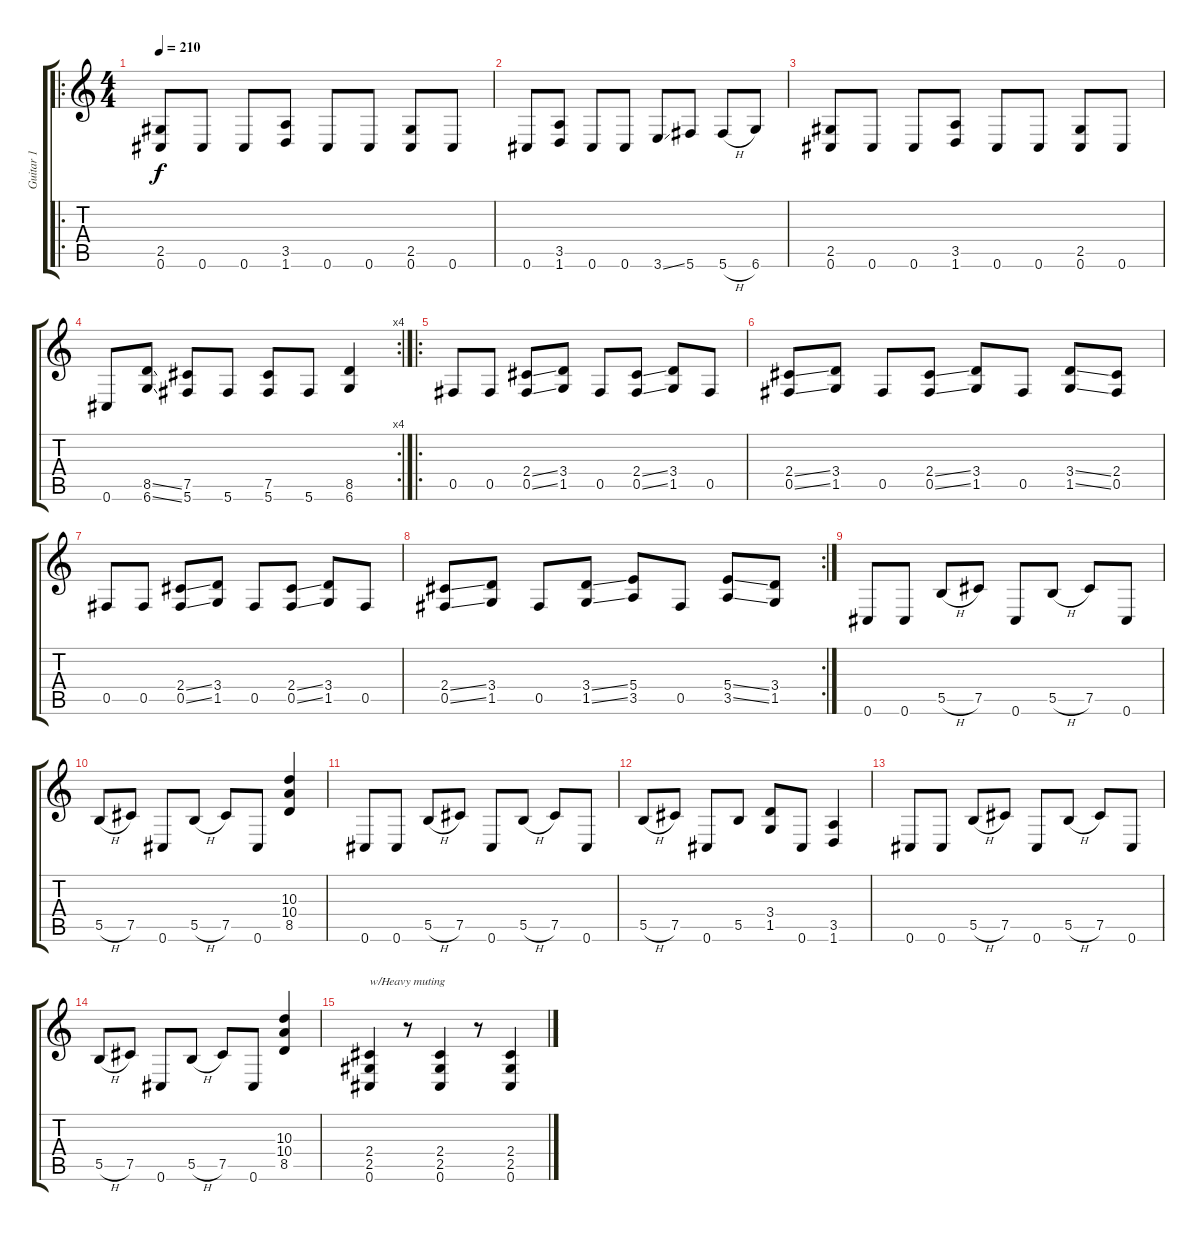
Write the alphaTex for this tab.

\track ("Guitar 1" "Guitar 1") {instrument distortionguitar}
\staff {score tabs}
\tuning (Db4 Ab3 E3 B2 Gb2 Db2) {hide}
\ro
\ts (4 4)
\tempo 210
\clef g2
\ks c
(2.5 0.6).8{dy f} 0.6.8 0.6.8 (3.5 1.6).8 0.6.8 0.6.8 (2.5 0.6).8 0.6.8 |
0.6.8 (3.5 1.6).8 0.6.8 0.6.8 3.6{ss}.8 5.6.8 5.6{h}.8 6.6.8 |
(2.5 0.6).8 0.6.8 0.6.8 (3.5 1.6).8 0.6.8 0.6.8 (2.5 0.6).8 0.6.8 |
\rc 4
0.6.8 (8.5{ss} 6.6{ss}).8 (7.5 5.6).8 5.6.8 (7.5 5.6).8 5.6.8 (8.5 6.6).4 |
\ro
0.5.8 0.5.8 (2.4{ss} 0.5{ss}).8 (3.4 1.5).8 0.5.8 (2.4{ss} 0.5{ss}).8 (3.4 1.5).8 0.5.8 |
(2.4{ss} 0.5{ss}).8 (3.4 1.5).8 0.5.8 (2.4{ss} 0.5{ss}).8 (3.4 1.5).8 0.5.8 (3.4{ss} 1.5{ss}).8 (2.4 0.5).8 |
0.5.8 0.5.8 (2.4{ss} 0.5{ss}).8 (3.4 1.5).8 0.5.8 (2.4{ss} 0.5{ss}).8 (3.4 1.5).8 0.5.8 |
\rc 2
(2.4{ss} 0.5{ss}).8 (3.4 1.5).8 0.5.8 (3.4{ss} 1.5{ss}).8 (5.4 3.5).8 0.5.8 (5.4{ss} 3.5{ss}).8 (3.4 1.5).8 |
0.6.8 0.6.8 5.5{h}.8 7.5.8 0.6.8 5.5{h}.8 7.5.8 0.6.8 |
5.5{h}.8 7.5.8 0.6.8 5.5{h}.8 7.5.8 0.6.8 (10.3 10.4 8.5).4 |
0.6.8 0.6.8 5.5{h}.8 7.5.8 0.6.8 5.5{h}.8 7.5.8 0.6.8 |
5.5{h}.8 7.5.8 0.6.8 5.5.8 (3.4 1.5).8 0.6.8 (3.5 1.6).4 |
0.6.8 0.6.8 5.5{h}.8 7.5.8 0.6.8 5.5{h}.8 7.5.8 0.6.8 |
5.5{h}.8 7.5.8 0.6.8 5.5{h}.8 7.5.8 0.6.8 (10.3 10.4 8.5).4 |
(2.4 2.5 0.6).4{txt "w/Heavy muting"} r.8 (2.4 2.5 0.6).4 r.8 (2.4 2.5 0.6).4
